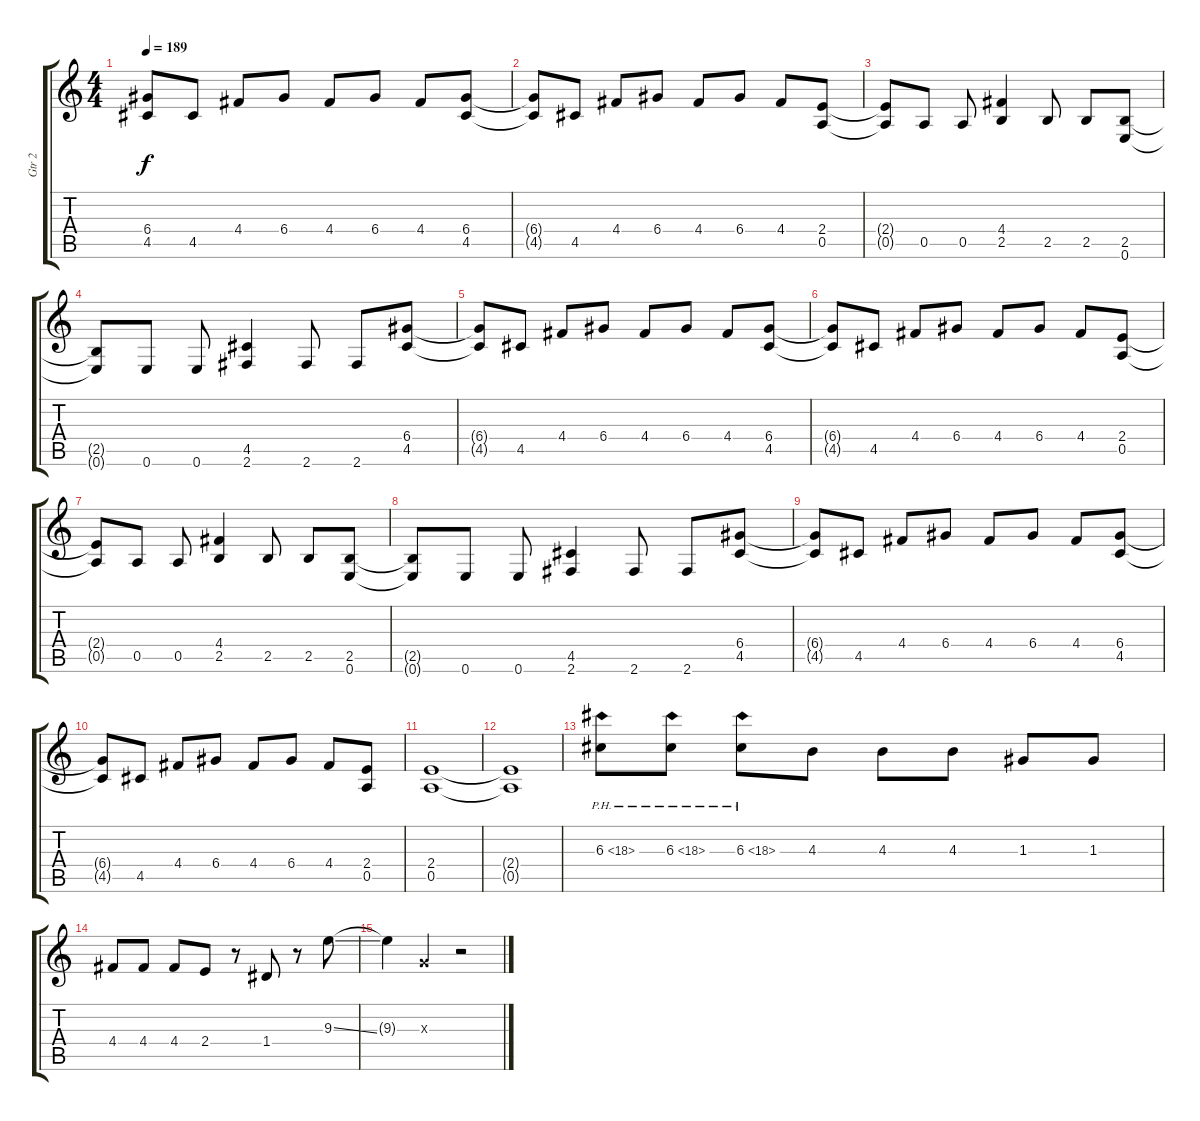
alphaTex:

\track ("Gtr 2" "Gtr 2") {instrument distortionguitar}
\staff {score tabs}
\tuning (E4 B3 G3 D3 A2 E2) {hide}
\ts (4 4)
\tempo 189
\clef g2
\ks c
(6.4{t} 4.5{t}).8{dy f} 4.5.8 4.4.8 6.4.8 4.4.8 6.4.8 4.4.8 (6.4 4.5).8 |
(6.4{t} 4.5{t}).8 4.5.8 4.4.8 6.4.8 4.4.8 6.4.8 4.4.8 (2.4 0.5).8 |
(2.4{t} 0.5{t}).8 0.5.8 0.5.8 (4.4 2.5).4 2.5.8 2.5.8 (2.5 0.6).8 |
(2.5{t} 0.6{t}).8 0.6.8 0.6.8 (4.5 2.6).4 2.6.8 2.6.8 (6.4 4.5).8 |
(6.4{t} 4.5{t}).8 4.5.8 4.4.8 6.4.8 4.4.8 6.4.8 4.4.8 (6.4 4.5).8 |
(6.4{t} 4.5{t}).8 4.5.8 4.4.8 6.4.8 4.4.8 6.4.8 4.4.8 (2.4 0.5).8 |
(2.4{t} 0.5{t}).8 0.5.8 0.5.8 (4.4 2.5).4 2.5.8 2.5.8 (2.5 0.6).8 |
(2.5{t} 0.6{t}).8 0.6.8 0.6.8 (4.5 2.6).4 2.6.8 2.6.8 (6.4 4.5).8 |
(6.4{t} 4.5{t}).8 4.5.8 4.4.8 6.4.8 4.4.8 6.4.8 4.4.8 (6.4 4.5).8 |
(6.4{t} 4.5{t}).8 4.5.8 4.4.8 6.4.8 4.4.8 6.4.8 4.4.8 (2.4 0.5).8 |
(2.4 0.5).1 |
(2.4{t} 0.5{t}).1 |
6.3{ph 12}.8 6.3{ph 12}.8 6.3{ph 12}.8 4.3.8 4.3.8 4.3.8 1.3.8 1.3.8 |
4.4.8 4.4.8 4.4.8 2.4.8 r.8 1.4.8 r.8 9.3{ss}.8 |
9.3{t}.4 0.3{x}.4 r.2
